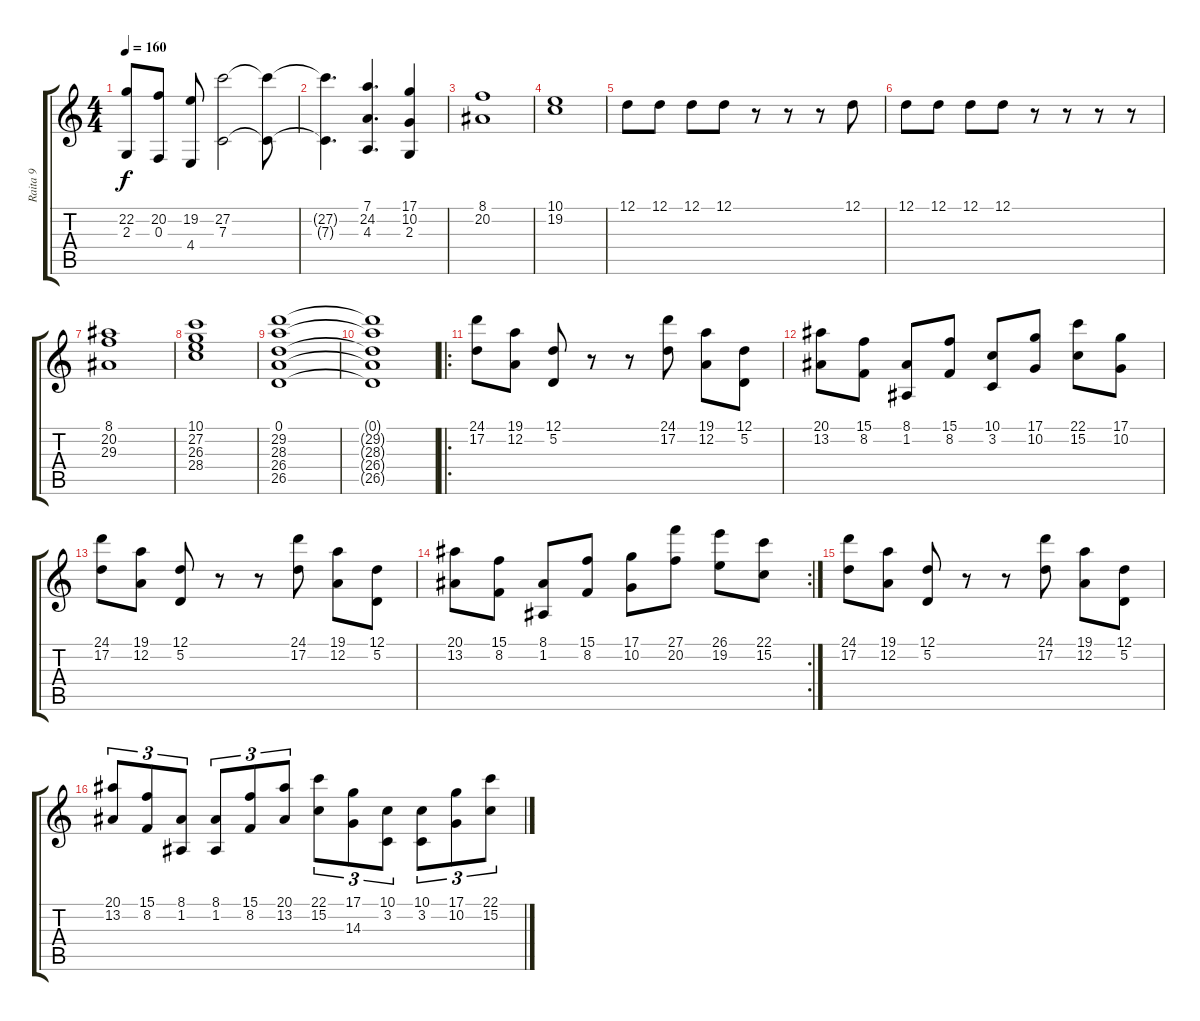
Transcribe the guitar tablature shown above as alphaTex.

\track ("Raita 9" "Raita 9") {instrument stringensemble1}
\staff {score tabs}
\tuning (D4 A3 F3 C3 G2 D2) {hide}
\ts (4 4)
\tempo 160
\clef g2
\ks c
(22.2 2.3).8{dy f} (20.2 0.3).8 (19.2 4.4).8 (27.2 7.3).2 (27.2{t} 7.3{t}).8 |
(27.2{t} 7.3{t}).4{d} (7.1 24.2 4.3).4{d} (17.1 10.2 2.3).4 |
(8.1 20.2).1 |
(10.1 19.2).1 |
12.1.8 12.1.8 12.1.8 12.1.8 r.8 r.8 r.8 12.1.8 |
12.1.8 12.1.8 12.1.8 12.1.8 r.8 r.8 r.8 r.8 |
(8.1 20.2 29.3).1 |
(10.1 27.2 26.3 28.4).1 |
(0.1 29.2 28.3 26.4 26.5).1 |
(0.1{t} 29.2{t} 28.3{t} 26.4{t} 26.5{t}).1 |
\ro
(24.1 17.2).8 (19.1 12.2).8 (12.1 5.2).8 r.8 r.8 (24.1 17.2).8 (19.1 12.2).8 (12.1 5.2).8 |
(20.1 13.2).8 (15.1 8.2).8 (8.1 1.2).8 (15.1 8.2).8 (10.1 3.2).8 (17.1 10.2).8 (22.1 15.2).8 (17.1 10.2).8 |
(24.1 17.2).8 (19.1 12.2).8 (12.1 5.2).8 r.8 r.8 (24.1 17.2).8 (19.1 12.2).8 (12.1 5.2).8 |
\rc 2
(20.1 13.2).8 (15.1 8.2).8 (8.1 1.2).8 (15.1 8.2).8 (17.1 10.2).8 (27.1 20.2).8 (26.1 19.2).8 (22.1 15.2).8 |
(24.1 17.2).8 (19.1 12.2).8 (12.1 5.2).8 r.8 r.8 (24.1 17.2).8 (19.1 12.2).8 (12.1 5.2).8 |
(20.1 13.2).8{tu (3 2)} (15.1 8.2).8{tu (3 2)} (8.1 1.2).8{tu (3 2)} (8.1 1.2).8{tu (3 2)} (15.1 8.2).8{tu (3 2)} (20.1 13.2).8{tu (3 2)} (22.1 15.2).8{tu (3 2)} (17.1 14.3).8{tu (3 2)} (10.1 3.2).8{tu (3 2)} (10.1 3.2).8{tu (3 2)} (17.1 10.2).8{tu (3 2)} (22.1 15.2).8{tu (3 2)}
